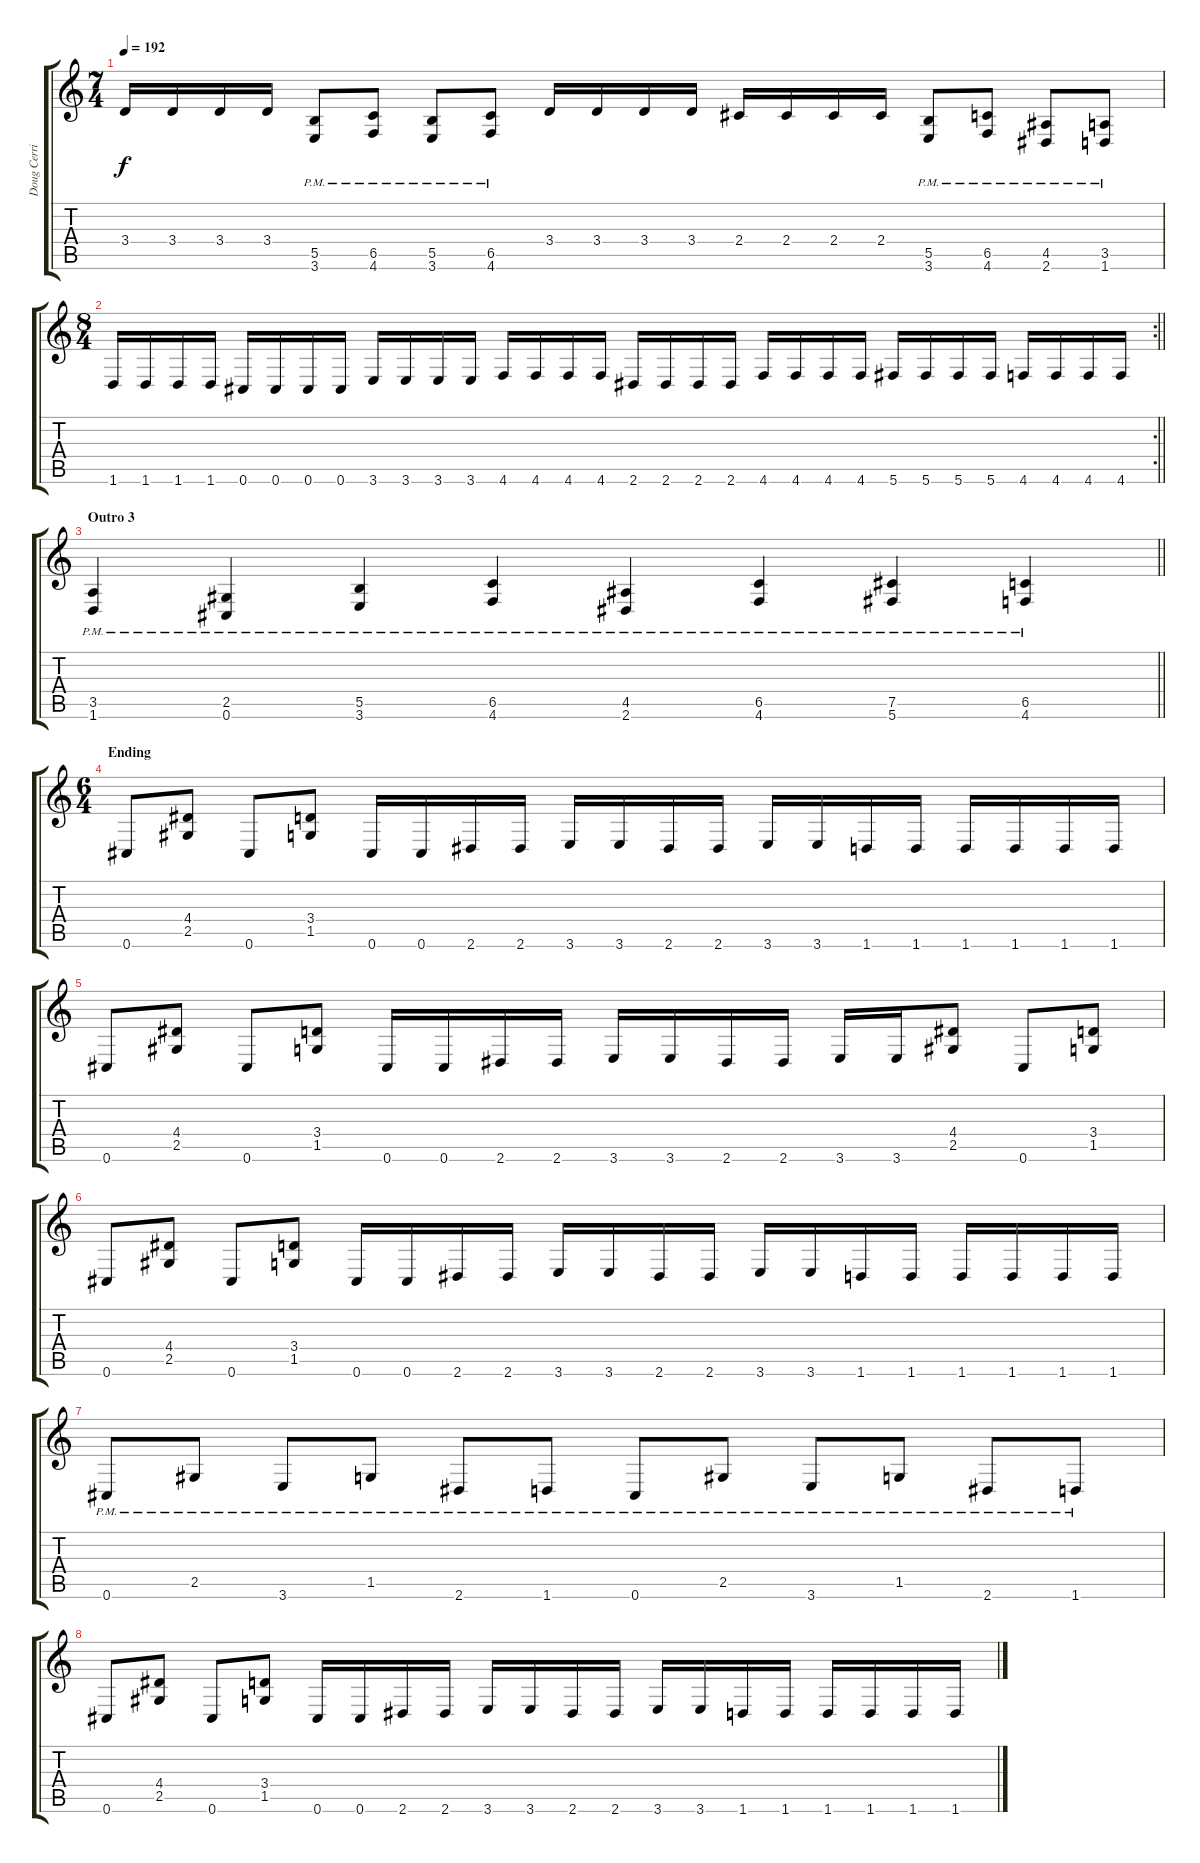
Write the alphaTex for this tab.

\track ("Doug Cerrito" "Doug Cerri") {instrument distortionguitar}
\staff {score tabs}
\tuning (Db4 Ab3 E3 B2 Gb2 Db2) {hide}
\ts (7 4)
\tempo 192
\clef g2
\ks c
3.4.16{dy f} 3.4.16 3.4.16 3.4.16 (5.5{pm} 3.6{pm}).8 (6.5{pm} 4.6{pm}).8 (5.5{pm} 3.6{pm}).8 (6.5{pm} 4.6{pm}).8 3.4.16 3.4.16 3.4.16 3.4.16 2.4.16 2.4.16 2.4.16 2.4.16 (5.5{pm} 3.6{pm}).8 (6.5{pm} 4.6{pm}).8 (4.5{pm} 2.6{pm}).8 (3.5{pm} 1.6{pm}).8 |
\rc 2
\ts (8 4)
\barLineRight lightlight
1.6.16 1.6.16 1.6.16 1.6.16 0.6.16 0.6.16 0.6.16 0.6.16 3.6.16 3.6.16 3.6.16 3.6.16 4.6.16 4.6.16 4.6.16 4.6.16 2.6.16 2.6.16 2.6.16 2.6.16 4.6.16 4.6.16 4.6.16 4.6.16 5.6.16 5.6.16 5.6.16 5.6.16 4.6.16 4.6.16 4.6.16 4.6.16 |
\section ("" "Outro 3")
\barLineRight lightlight
(3.5{pm} 1.6{pm}).4 (2.5{pm} 0.6{pm}).4 (5.5{pm} 3.6{pm}).4 (6.5{pm} 4.6{pm}).4 (4.5{pm} 2.6{pm}).4 (6.5{pm} 4.6{pm}).4 (7.5{pm} 5.6{pm}).4 (6.5{pm} 4.6{pm}).4 |
\ts (6 4)
\section ("" "Ending")
0.6.8 (4.4 2.5).8 0.6.8 (3.4 1.5).8 0.6.16 0.6.16 2.6.16 2.6.16 3.6.16 3.6.16 2.6.16 2.6.16 3.6.16 3.6.16 1.6.16 1.6.16 1.6.16 1.6.16 1.6.16 1.6.16 |
0.6.8 (4.4 2.5).8 0.6.8 (3.4 1.5).8 0.6.16 0.6.16 2.6.16 2.6.16 3.6.16 3.6.16 2.6.16 2.6.16 3.6.16 3.6.16 (4.4 2.5).8 0.6.8 (3.4 1.5).8 |
0.6.8 (4.4 2.5).8 0.6.8 (3.4 1.5).8 0.6.16 0.6.16 2.6.16 2.6.16 3.6.16 3.6.16 2.6.16 2.6.16 3.6.16 3.6.16 1.6.16 1.6.16 1.6.16 1.6.16 1.6.16 1.6.16 |
0.6{pm}.8 2.5{pm}.8 3.6{pm}.8 1.5{pm}.8 2.6{pm}.8 1.6{pm}.8 0.6{pm}.8 2.5{pm}.8 3.6{pm}.8 1.5{pm}.8 2.6{pm}.8 1.6{pm}.8 |
0.6.8 (4.4 2.5).8 0.6.8 (3.4 1.5).8 0.6.16 0.6.16 2.6.16 2.6.16 3.6.16 3.6.16 2.6.16 2.6.16 3.6.16 3.6.16 1.6.16 1.6.16 1.6.16 1.6.16 1.6.16 1.6.16
